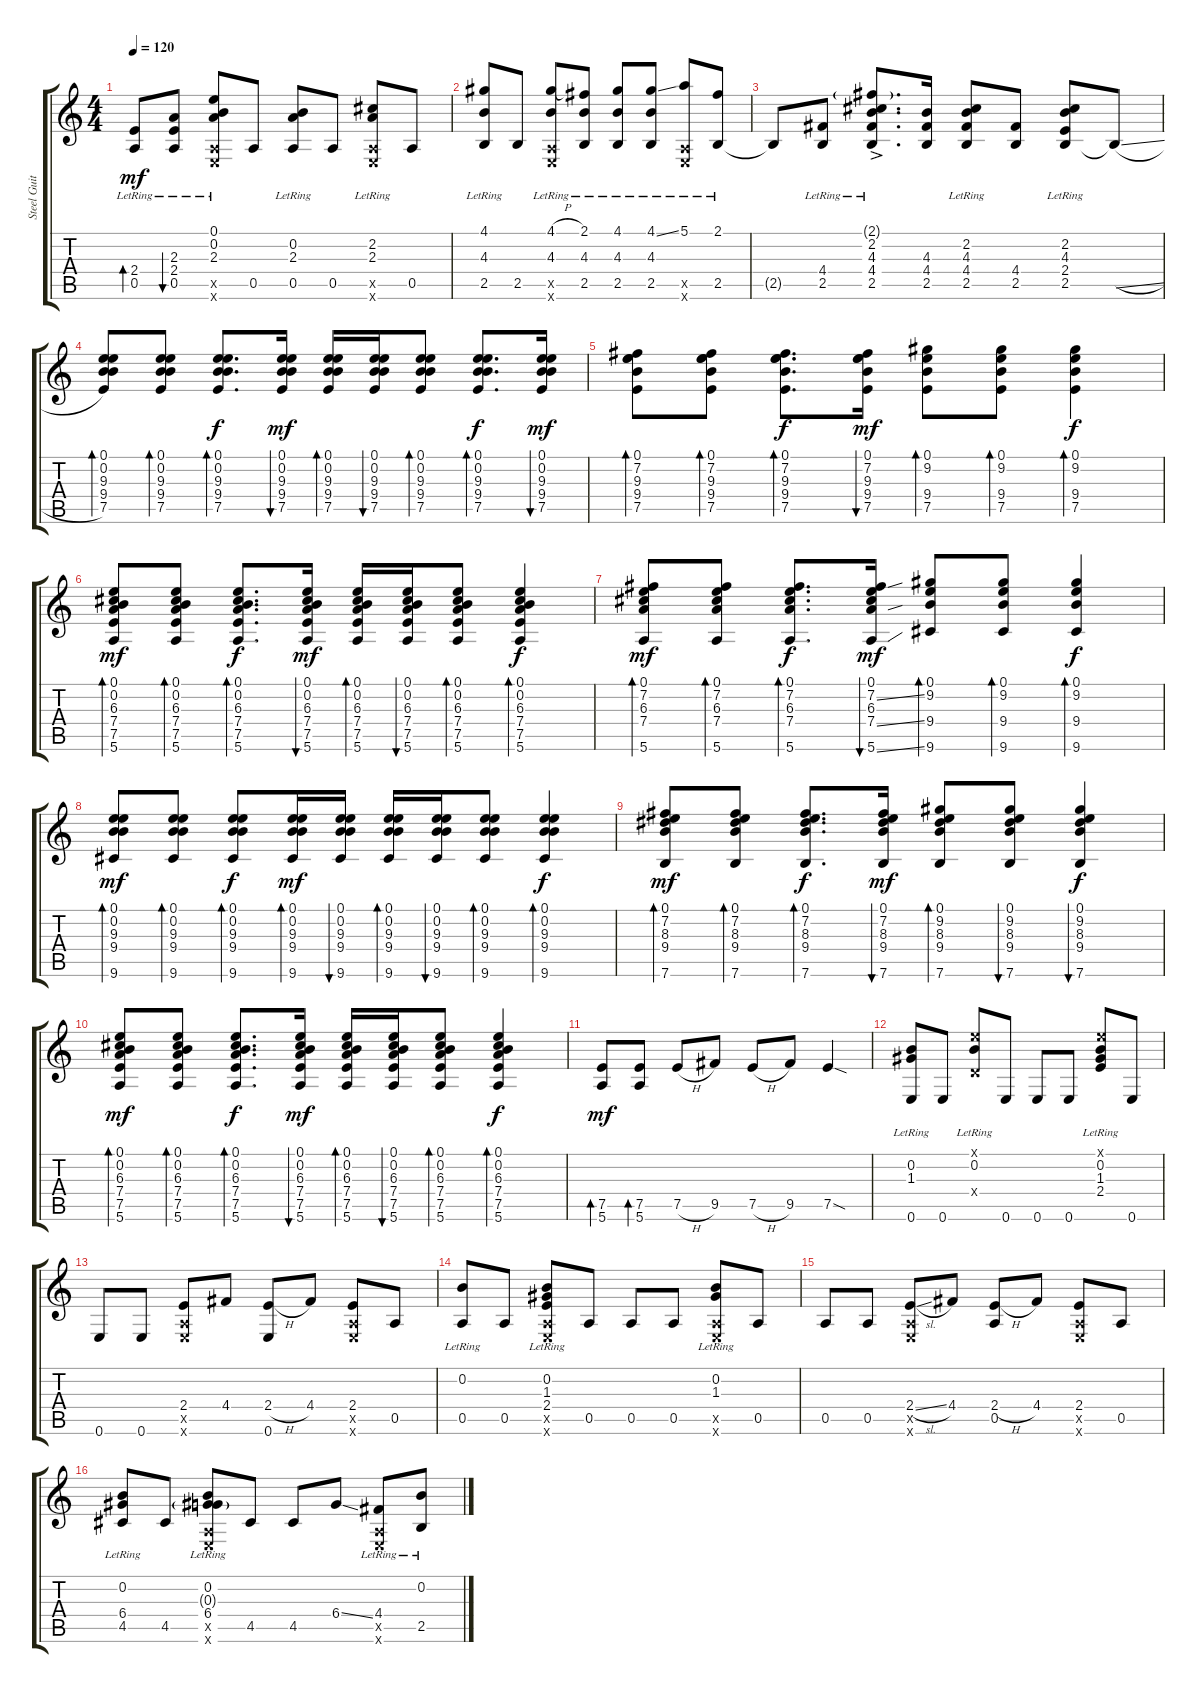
\track ("Steel Guitar" "Steel Guit") {instrument acousticguitarsteel}
\staff {score tabs}
\tuning (E4 B3 G3 D3 A2 E2) {hide}
\ts (4 4)
\tempo 120
\clef g2
\ks c
(2.4{lr} 0.5).8{bd 30 dy mf} (2.3{lr} 2.4{lr} 0.5).8{bu 30} (0.1{lr} 0.2{lr} 2.3{lr} 0.5{x} 0.6{x}).8 0.5.8 (0.2{lr} 2.3{lr} 0.5).8 0.5.8 (2.2{lr} 2.3{lr} 0.5{x} 0.6{x}).8 0.5.8 |
(4.1{lr} 4.3{lr} 2.5).8 2.5.8 (4.1{h lr} 4.3{lr} 0.5{x} 0.6{x}).8 (2.1{lr} 4.3{lr} 2.5).8 (4.1{lr} 4.3{lr} 2.5).8 (4.1{ss lr} 4.3{lr} 2.5).8 (5.1{lr} 0.5{x} 0.6{x}).8 (2.1{lr} 2.5).8 |
2.5{t}.8 (4.4{lr} 2.5).8 (2.1{g lr} 2.2{lr} 4.3{lr} 4.4{lr} 2.5{ac}).8{d} (4.3 4.4 2.5).16 (2.2{lr} 4.3 4.4 2.5).8 (4.4 2.5).8 (2.2{lr} 4.3 2.4 2.5).8 2.5{sl t}.8 |
(0.1 0.2 9.3 9.4 7.5).8{bd 120} (0.1 0.2 9.3 9.4 7.5).8{bd 30} (0.1 0.2 9.3 9.4 7.5).8{d bd 30 dy f} (0.1 0.2 9.3 9.4 7.5).16{bu 30 dy mf} (0.1 0.2 9.3 9.4 7.5).16{bd 30} (0.1 0.2 9.3 9.4 7.5).16{bu 30} (0.1 0.2 9.3 9.4 7.5).8{bd 30} (0.1 0.2 9.3 9.4 7.5).8{d bd 30 dy f} (0.1 0.2 9.3 9.4 7.5).16{bu 30 dy mf} |
(0.1 7.2 9.3 9.4 7.5).8{bd 120} (0.1 7.2 9.3 9.4 7.5).8{bd 30} (0.1 7.2 9.3 9.4 7.5).8{d bd 30 dy f} (0.1 7.2 9.3 9.4 7.5).16{bu 30 dy mf} (0.1 9.2 9.4 7.5).8{bd 120} (0.1 9.2 9.4 7.5).8{bd 120} (0.1 9.2 9.4 7.5).4{bd 30 dy f} |
(0.1 0.2 6.3 7.4 7.5 5.6).8{bd 120 dy mf} (0.1 0.2 6.3 7.4 7.5 5.6).8{bd 120} (0.1 0.2 6.3 7.4 7.5 5.6).8{d bd 120 dy f} (0.1 0.2 6.3 7.4 7.5 5.6).16{bu 120 dy mf} (0.1 0.2 6.3 7.4 7.5 5.6).16{bd 120} (0.1 0.2 6.3 7.4 7.5 5.6).16{bu 120} (0.1 0.2 6.3 7.4 7.5 5.6).8{bd 60} (0.1 0.2 6.3 7.4 7.5 5.6).4{bd 60 dy f} |
(0.1 7.2 6.3 7.4 5.6).8{bd 120 dy mf} (0.1 7.2 6.3 7.4 5.6).8{bd 30} (0.1 7.2 6.3 7.4 5.6).8{d bd 30 dy f} (0.1 7.2{ss} 6.3 7.4{ss} 5.6{ss}).16{bu 30 dy mf} (0.1 9.2 9.4 9.6).8{bd 120} (0.1 9.2 9.4 9.6).8{bd 30} (0.1 9.2 9.4 9.6).4{bd 30 dy f} |
(0.1 0.2 9.3 9.4 9.6).8{bd 120 dy mf} (0.1 0.2 9.3 9.4 9.6).8{bd 30} (0.1 0.2 9.3 9.4 9.6).8{bd 30 dy f} (0.1 0.2 9.3 9.4 9.6).16{bd 30 dy mf} (0.1 0.2 9.3 9.4 9.6).16{bu 30} (0.1 0.2 9.3 9.4 9.6).16{bd 30} (0.1 0.2 9.3 9.4 9.6).16{bu 30} (0.1 0.2 9.3 9.4 9.6).8{bd 30} (0.1 0.2 9.3 9.4 9.6).4{bd 30 dy f} |
(0.1 7.2 8.3 9.4 7.6).8{bd 120 dy mf} (0.1 7.2 8.3 9.4 7.6).8{bd 30} (0.1 7.2 8.3 9.4 7.6).8{d bd 30 dy f} (0.1 7.2 8.3 9.4 7.6).16{bu 30 dy mf} (0.1 9.2 8.3 9.4 7.6).8{bd 120} (0.1 9.2 8.3 9.4 7.6).8{bu 30} (0.1 9.2 8.3 9.4 7.6).4{bu 30 dy f} |
(0.1 0.2 6.3 7.4 7.5 5.6).8{bd 120 dy mf} (0.1 0.2 6.3 7.4 7.5 5.6).8{bd 30} (0.1 0.2 6.3 7.4 7.5 5.6).8{d bd 30 dy f} (0.1 0.2 6.3 7.4 7.5 5.6).16{bu 30 dy mf} (0.1 0.2 6.3 7.4 7.5 5.6).16{bd 30} (0.1 0.2 6.3 7.4 7.5 5.6).16{bu 30} (0.1 0.2 6.3 7.4 7.5 5.6).8{bd 30} (0.1 0.2 6.3 7.4 7.5 5.6).4{bd 30 dy f} |
(7.5 5.6).8{bd 30 dy mf} (7.5 5.6).8{bd 30} 7.5{h}.8 9.5.8 7.5{h}.8 9.5.8 7.5{sod}.4 |
(0.2{lr} 1.3{lr} 0.6).8 0.6.8 (0.1{x} 0.2{lr} 0.4{x}).8 0.6.8 0.6.8 0.6.8 (0.1{x} 0.2{lr} 1.3{lr} 2.4{lr}).8 0.6.8 |
0.6.8 0.6.8 (2.4 0.5{x} 0.6{x}).8 4.4.8 (2.4{h} 0.6).8 4.4.8 (2.4 0.5{x} 0.6{x}).8 0.5.8 |
(0.2{lr} 0.5).8 0.5.8 (0.2{lr} 1.3{lr} 2.4{lr} 0.5{x} 0.6{x}).8 0.5.8 0.5.8 0.5.8 (0.2{lr} 1.3{lr} 0.5{x} 0.6{x}).8 0.5.8 |
0.5.8 0.5.8 (2.4{sl} 0.5{x} 0.6{x}).8 4.4.8 (2.4{h} 0.5).8 4.4.8 (2.4 0.5{x} 0.6{x}).8 0.5.8 |
(0.2{lr} 6.4{lr} 4.5).8 4.5.8 (0.2{lr} 0.3{g} 6.4{lr} 0.5{x} 0.6{x}).8 4.5.8 4.5.8 6.4{ss}.8 (4.4{lr} 0.5{x} 0.6{x}).8 (0.2{lr} 2.5).8
